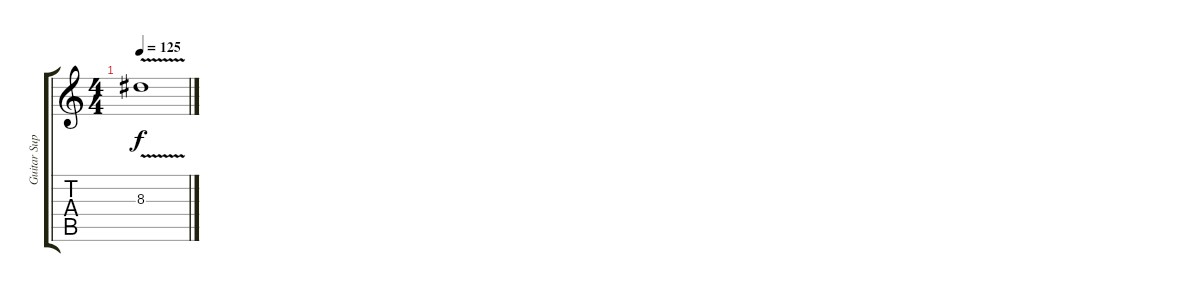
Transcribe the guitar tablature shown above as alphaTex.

\track ("Guitar Sup" "Guitar Sup") {instrument overdrivenguitar}
\staff {score tabs}
\tuning (E4 B3 G3 D3 A2 E2) {hide}
\ts (4 4)
\tempo 125
\clef g2
\ks c
8.3{v}.1{dy f}
